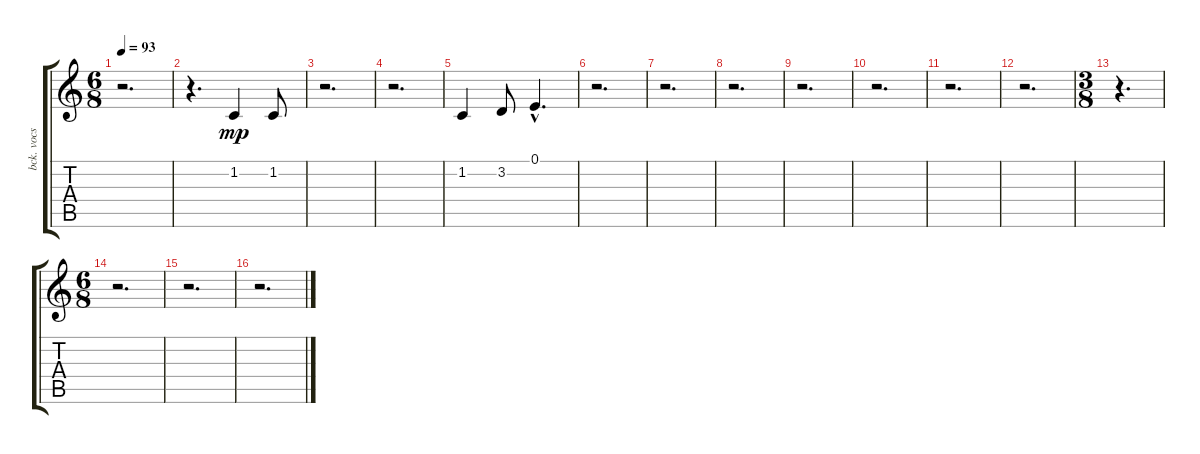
\track ("bck. vocs" "bck. vocs") {instrument stringensemble1}
\staff {score tabs}
\tuning (E4 B3 G3 D3 A2 E2) {hide}
\ts (6 8)
\tempo 93
\clef g2
\ks c
r.2{d dy mp} |
r.4{d} 1.2.4 1.2.8 |
r.2{d} |
r.2{d} |
1.2.4 3.2.8 0.1{hac}.4{d} |
r.2{d} |
r.2{d} |
r.2{d} |
r.2{d} |
r.2{d} |
r.2{d} |
r.2{d} |
\ts (3 8)
r.4{d} |
\ts (6 8)
r.2{d} |
r.2{d} |
r.2{d}
